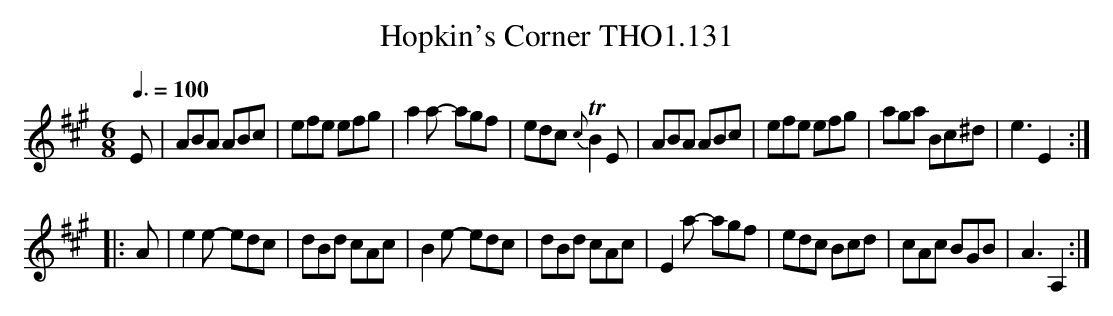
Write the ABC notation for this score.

X:1
T:Hopkin's Corner THO1.131
M:6/8
L:1/8
Q:3/8=100
K:A
E|ABA ABc|efe efg|a2 a- agf|edc {c}TB2 E|\
ABA ABc|efe efg|aga Bc^d|e3 E2 :|
|:A|e2 e- edc|dBd cAc|B2 e- edc|dBd cAc|\
E2 a- agf|edc Bcd|cAc BGB|A3 A,2:|
